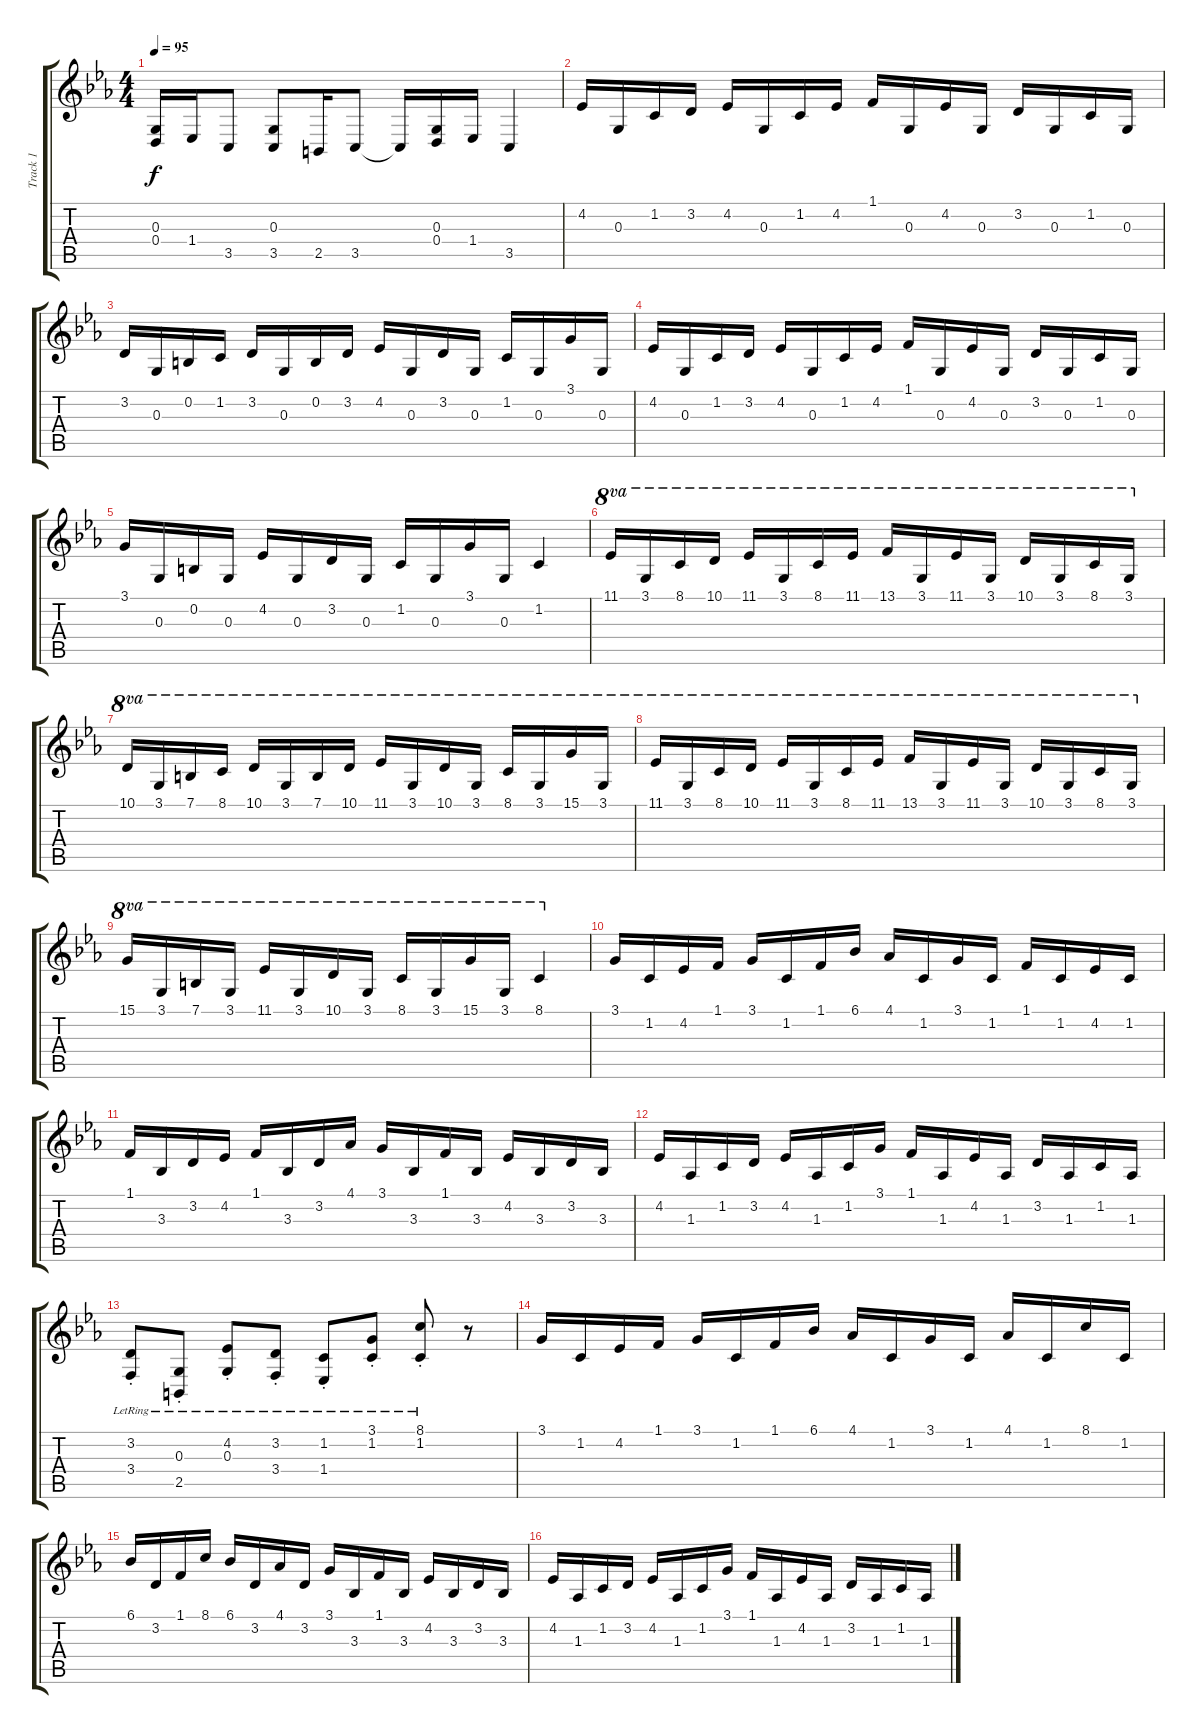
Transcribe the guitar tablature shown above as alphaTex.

\track ("Track 1" "Track 1") {instrument acousticgrandpiano}
\staff {score tabs}
\tuning (E4 B3 G3 D3 A2 E2) {hide}
\ts (4 4)
\tempo 95
\clef g2
\ks eb
(0.3 0.4).16{dy f} 1.4.16 3.5.8 (0.3 3.5).8 2.5.16 3.5.8 3.5{t}.16 (0.3 0.4).16 1.4.16 3.5.4 |
4.2.16 0.3.16 1.2.16 3.2.16 4.2.16 0.3.16 1.2.16 4.2.16 1.1.16 0.3.16 4.2.16 0.3.16 3.2.16 0.3.16 1.2.16 0.3.16 |
3.2.16 0.3.16 0.2.16 1.2.16 3.2.16 0.3.16 0.2.16 3.2.16 4.2.16 0.3.16 3.2.16 0.3.16 1.2.16 0.3.16 3.1.16 0.3.16 |
4.2.16 0.3.16 1.2.16 3.2.16 4.2.16 0.3.16 1.2.16 4.2.16 1.1.16 0.3.16 4.2.16 0.3.16 3.2.16 0.3.16 1.2.16 0.3.16 |
3.1.16 0.3.16 0.2.16 0.3.16 4.2.16 0.3.16 3.2.16 0.3.16 1.2.16 0.3.16 3.1.16 0.3.16 1.2.4 |
11.1.16{ot 8va} 3.1.16{ot 8va} 8.1.16{ot 8va} 10.1.16{ot 8va} 11.1.16{ot 8va} 3.1.16{ot 8va} 8.1.16{ot 8va} 11.1.16{ot 8va} 13.1.16{ot 8va} 3.1.16{ot 8va} 11.1.16{ot 8va} 3.1.16{ot 8va} 10.1.16{ot 8va} 3.1.16{ot 8va} 8.1.16{ot 8va} 3.1.16{ot 8va} |
10.1.16{ot 8va} 3.1.16{ot 8va} 7.1.16{ot 8va} 8.1.16{ot 8va} 10.1.16{ot 8va} 3.1.16{ot 8va} 7.1.16{ot 8va} 10.1.16{ot 8va} 11.1.16{ot 8va} 3.1.16{ot 8va} 10.1.16{ot 8va} 3.1.16{ot 8va} 8.1.16{ot 8va} 3.1.16{ot 8va} 15.1.16{ot 8va} 3.1.16{ot 8va} |
11.1.16{ot 8va} 3.1.16{ot 8va} 8.1.16{ot 8va} 10.1.16{ot 8va} 11.1.16{ot 8va} 3.1.16{ot 8va} 8.1.16{ot 8va} 11.1.16{ot 8va} 13.1.16{ot 8va} 3.1.16{ot 8va} 11.1.16{ot 8va} 3.1.16{ot 8va} 10.1.16{ot 8va} 3.1.16{ot 8va} 8.1.16{ot 8va} 3.1.16{ot 8va} |
15.1.16{ot 8va} 3.1.16{ot 8va} 7.1.16{ot 8va} 3.1.16{ot 8va} 11.1.16{ot 8va} 3.1.16{ot 8va} 10.1.16{ot 8va} 3.1.16{ot 8va} 8.1.16{ot 8va} 3.1.16{ot 8va} 15.1.16{ot 8va} 3.1.16{ot 8va} 8.1.4{ot 8va} |
3.1.16 1.2.16 4.2.16 1.1.16 3.1.16 1.2.16 1.1.16 6.1.16 4.1.16 1.2.16 3.1.16 1.2.16 1.1.16 1.2.16 4.2.16 1.2.16 |
1.1.16 3.3.16 3.2.16 4.2.16 1.1.16 3.3.16 3.2.16 4.1.16 3.1.16 3.3.16 1.1.16 3.3.16 4.2.16 3.3.16 3.2.16 3.3.16 |
4.2.16 1.3.16 1.2.16 3.2.16 4.2.16 1.3.16 1.2.16 3.1.16 1.1.16 1.3.16 4.2.16 1.3.16 3.2.16 1.3.16 1.2.16 1.3.16 |
(3.2{st lr} 3.4{st lr}).8 (0.3{st lr} 2.5{st lr}).8 (4.2{st lr} 0.3{st lr}).8 (3.2{st lr} 3.4{st lr}).8 (1.2{st lr} 1.4{st lr}).8 (3.1{st lr} 1.2{st lr}).8 (8.1{st lr} 1.2{st lr}).8 r.8 |
3.1.16 1.2.16 4.2.16 1.1.16 3.1.16 1.2.16 1.1.16 6.1.16 4.1.16 1.2.16 3.1.16 1.2.16 4.1.16 1.2.16 8.1.16 1.2.16 |
6.1.16 3.2.16 1.1.16 8.1.16 6.1.16 3.2.16 4.1.16 3.2.16 3.1.16 3.3.16 1.1.16 3.3.16 4.2.16 3.3.16 3.2.16 3.3.16 |
4.2.16 1.3.16 1.2.16 3.2.16 4.2.16 1.3.16 1.2.16 3.1.16 1.1.16 1.3.16 4.2.16 1.3.16 3.2.16 1.3.16 1.2.16 1.3.16
